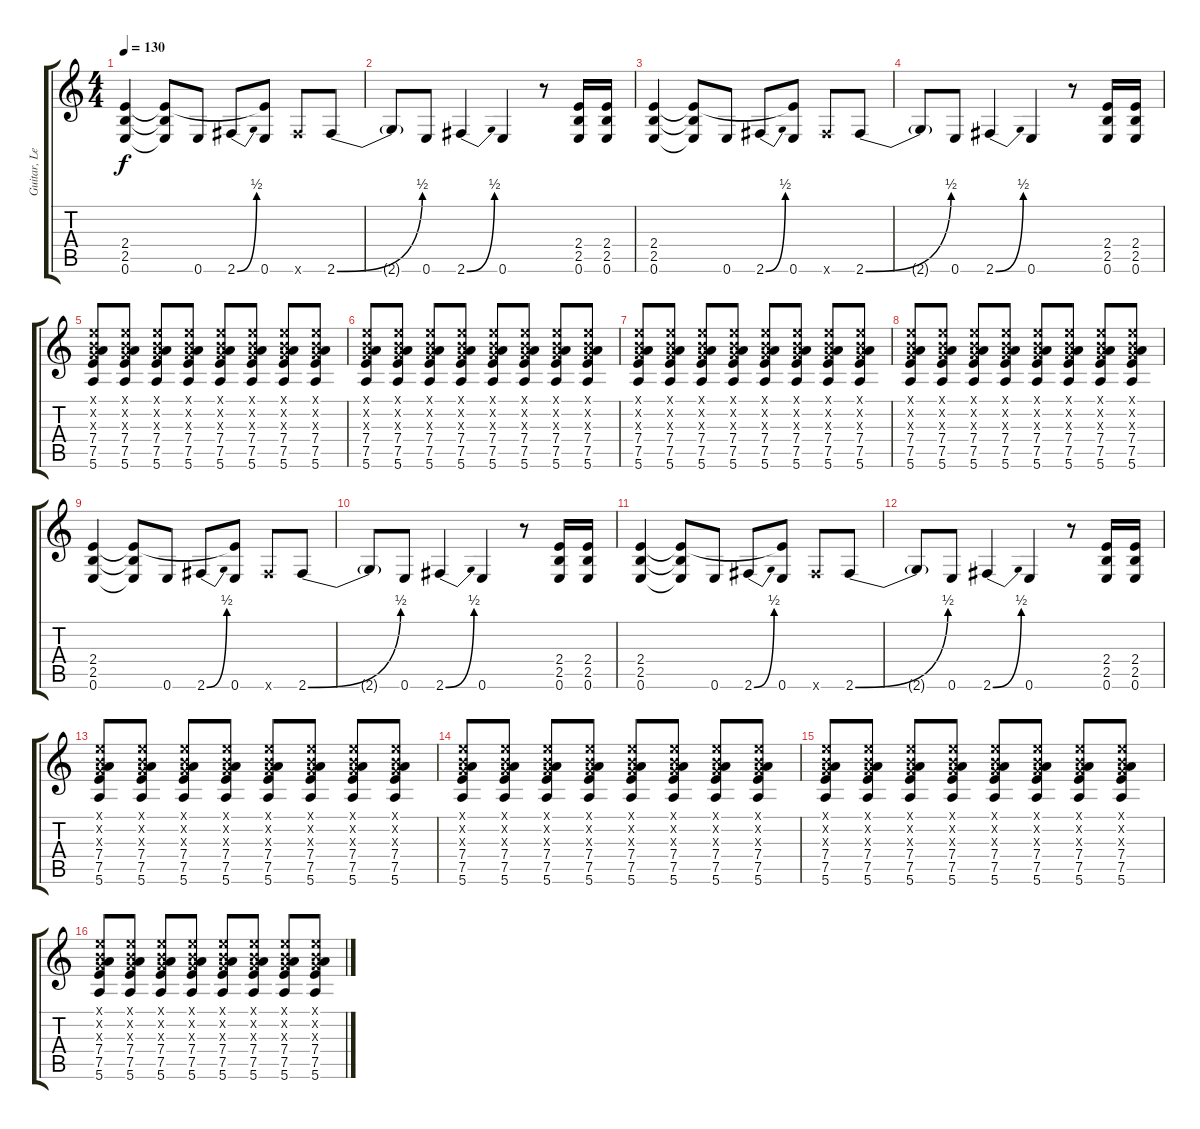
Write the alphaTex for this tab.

\track ("Guitar, Lead" "Guitar, Le") {instrument distortionguitar}
\staff {score tabs}
\tuning (E4 B3 G3 D3 A2 E2) {hide}
\ts (4 4)
\tempo 130
\clef g2
\ks c
(2.4 2.5 0.6).4{dy f} (2.4{t} 2.5{t} 0.6{t}).8 0.6.8 2.6{be (bend 0 0 60 2)}.8 (2.4{t} 0.6).8 2.6{x}.8 2.6{be (bend 0 0 60 2)}.8 |
2.6{t}.8 0.6.8 2.6{be (bend 0 0 60 2)}.4 0.6.4 r.8 (2.4 2.5 0.6).16 (2.4 2.5 0.6).16 |
(2.4 2.5 0.6).4 (2.4{t} 2.5{t} 0.6{t}).8 0.6.8 2.6{be (bend 0 0 60 2)}.8 (2.4{t} 0.6).8 2.6{x}.8 2.6{be (bend 0 0 60 2)}.8 |
2.6{t}.8 0.6.8 2.6{be (bend 0 0 60 2)}.4 0.6.4 r.8 (2.4 2.5 0.6).16 (2.4 2.5 0.6).16 |
(0.1{x} 0.2{x} 0.3{x} 7.4 7.5 5.6).8 (0.1{x} 0.2{x} 0.3{x} 7.4 7.5 5.6).8 (0.1{x} 0.2{x} 0.3{x} 7.4 7.5 5.6).8 (0.1{x} 0.2{x} 0.3{x} 7.4 7.5 5.6).8 (0.1{x} 0.2{x} 0.3{x} 7.4 7.5 5.6).8 (0.1{x} 0.2{x} 0.3{x} 7.4 7.5 5.6).8 (0.1{x} 0.2{x} 0.3{x} 7.4 7.5 5.6).8 (0.1{x} 0.2{x} 0.3{x} 7.4 7.5 5.6).8 |
(0.1{x} 0.2{x} 0.3{x} 7.4 7.5 5.6).8 (0.1{x} 0.2{x} 0.3{x} 7.4 7.5 5.6).8 (0.1{x} 0.2{x} 0.3{x} 7.4 7.5 5.6).8 (0.1{x} 0.2{x} 0.3{x} 7.4 7.5 5.6).8 (0.1{x} 0.2{x} 0.3{x} 7.4 7.5 5.6).8 (0.1{x} 0.2{x} 0.3{x} 7.4 7.5 5.6).8 (0.1{x} 0.2{x} 0.3{x} 7.4 7.5 5.6).8 (0.1{x} 0.2{x} 0.3{x} 7.4 7.5 5.6).8 |
(0.1{x} 0.2{x} 0.3{x} 7.4 7.5 5.6).8 (0.1{x} 0.2{x} 0.3{x} 7.4 7.5 5.6).8 (0.1{x} 0.2{x} 0.3{x} 7.4 7.5 5.6).8 (0.1{x} 0.2{x} 0.3{x} 7.4 7.5 5.6).8 (0.1{x} 0.2{x} 0.3{x} 7.4 7.5 5.6).8 (0.1{x} 0.2{x} 0.3{x} 7.4 7.5 5.6).8 (0.1{x} 0.2{x} 0.3{x} 7.4 7.5 5.6).8 (0.1{x} 0.2{x} 0.3{x} 7.4 7.5 5.6).8 |
(0.1{x} 0.2{x} 0.3{x} 7.4 7.5 5.6).8 (0.1{x} 0.2{x} 0.3{x} 7.4 7.5 5.6).8 (0.1{x} 0.2{x} 0.3{x} 7.4 7.5 5.6).8 (0.1{x} 0.2{x} 0.3{x} 7.4 7.5 5.6).8 (0.1{x} 0.2{x} 0.3{x} 7.4 7.5 5.6).8 (0.1{x} 0.2{x} 0.3{x} 7.4 7.5 5.6).8 (0.1{x} 0.2{x} 0.3{x} 7.4 7.5 5.6).8 (0.1{x} 0.2{x} 0.3{x} 7.4 7.5 5.6).8 |
(2.4 2.5 0.6).4 (2.4{t} 2.5{t} 0.6{t}).8 0.6.8 2.6{be (bend 0 0 60 2)}.8 (2.4{t} 0.6).8 2.6{x}.8 2.6{be (bend 0 0 60 2)}.8 |
2.6{t}.8 0.6.8 2.6{be (bend 0 0 60 2)}.4 0.6.4 r.8 (2.4 2.5 0.6).16 (2.4 2.5 0.6).16 |
(2.4 2.5 0.6).4 (2.4{t} 2.5{t} 0.6{t}).8 0.6.8 2.6{be (bend 0 0 60 2)}.8 (2.4{t} 0.6).8 2.6{x}.8 2.6{be (bend 0 0 60 2)}.8 |
2.6{t}.8 0.6.8 2.6{be (bend 0 0 60 2)}.4 0.6.4 r.8 (2.4 2.5 0.6).16 (2.4 2.5 0.6).16 |
(0.1{x} 0.2{x} 0.3{x} 7.4 7.5 5.6).8 (0.1{x} 0.2{x} 0.3{x} 7.4 7.5 5.6).8 (0.1{x} 0.2{x} 0.3{x} 7.4 7.5 5.6).8 (0.1{x} 0.2{x} 0.3{x} 7.4 7.5 5.6).8 (0.1{x} 0.2{x} 0.3{x} 7.4 7.5 5.6).8 (0.1{x} 0.2{x} 0.3{x} 7.4 7.5 5.6).8 (0.1{x} 0.2{x} 0.3{x} 7.4 7.5 5.6).8 (0.1{x} 0.2{x} 0.3{x} 7.4 7.5 5.6).8 |
(0.1{x} 0.2{x} 0.3{x} 7.4 7.5 5.6).8 (0.1{x} 0.2{x} 0.3{x} 7.4 7.5 5.6).8 (0.1{x} 0.2{x} 0.3{x} 7.4 7.5 5.6).8 (0.1{x} 0.2{x} 0.3{x} 7.4 7.5 5.6).8 (0.1{x} 0.2{x} 0.3{x} 7.4 7.5 5.6).8 (0.1{x} 0.2{x} 0.3{x} 7.4 7.5 5.6).8 (0.1{x} 0.2{x} 0.3{x} 7.4 7.5 5.6).8 (0.1{x} 0.2{x} 0.3{x} 7.4 7.5 5.6).8 |
(0.1{x} 0.2{x} 0.3{x} 7.4 7.5 5.6).8 (0.1{x} 0.2{x} 0.3{x} 7.4 7.5 5.6).8 (0.1{x} 0.2{x} 0.3{x} 7.4 7.5 5.6).8 (0.1{x} 0.2{x} 0.3{x} 7.4 7.5 5.6).8 (0.1{x} 0.2{x} 0.3{x} 7.4 7.5 5.6).8 (0.1{x} 0.2{x} 0.3{x} 7.4 7.5 5.6).8 (0.1{x} 0.2{x} 0.3{x} 7.4 7.5 5.6).8 (0.1{x} 0.2{x} 0.3{x} 7.4 7.5 5.6).8 |
(0.1{x} 0.2{x} 0.3{x} 7.4 7.5 5.6).8 (0.1{x} 0.2{x} 0.3{x} 7.4 7.5 5.6).8 (0.1{x} 0.2{x} 0.3{x} 7.4 7.5 5.6).8 (0.1{x} 0.2{x} 0.3{x} 7.4 7.5 5.6).8 (0.1{x} 0.2{x} 0.3{x} 7.4 7.5 5.6).8 (0.1{x} 0.2{x} 0.3{x} 7.4 7.5 5.6).8 (0.1{x} 0.2{x} 0.3{x} 7.4 7.5 5.6).8 (0.1{x} 0.2{x} 0.3{x} 7.4 7.5 5.6).8
